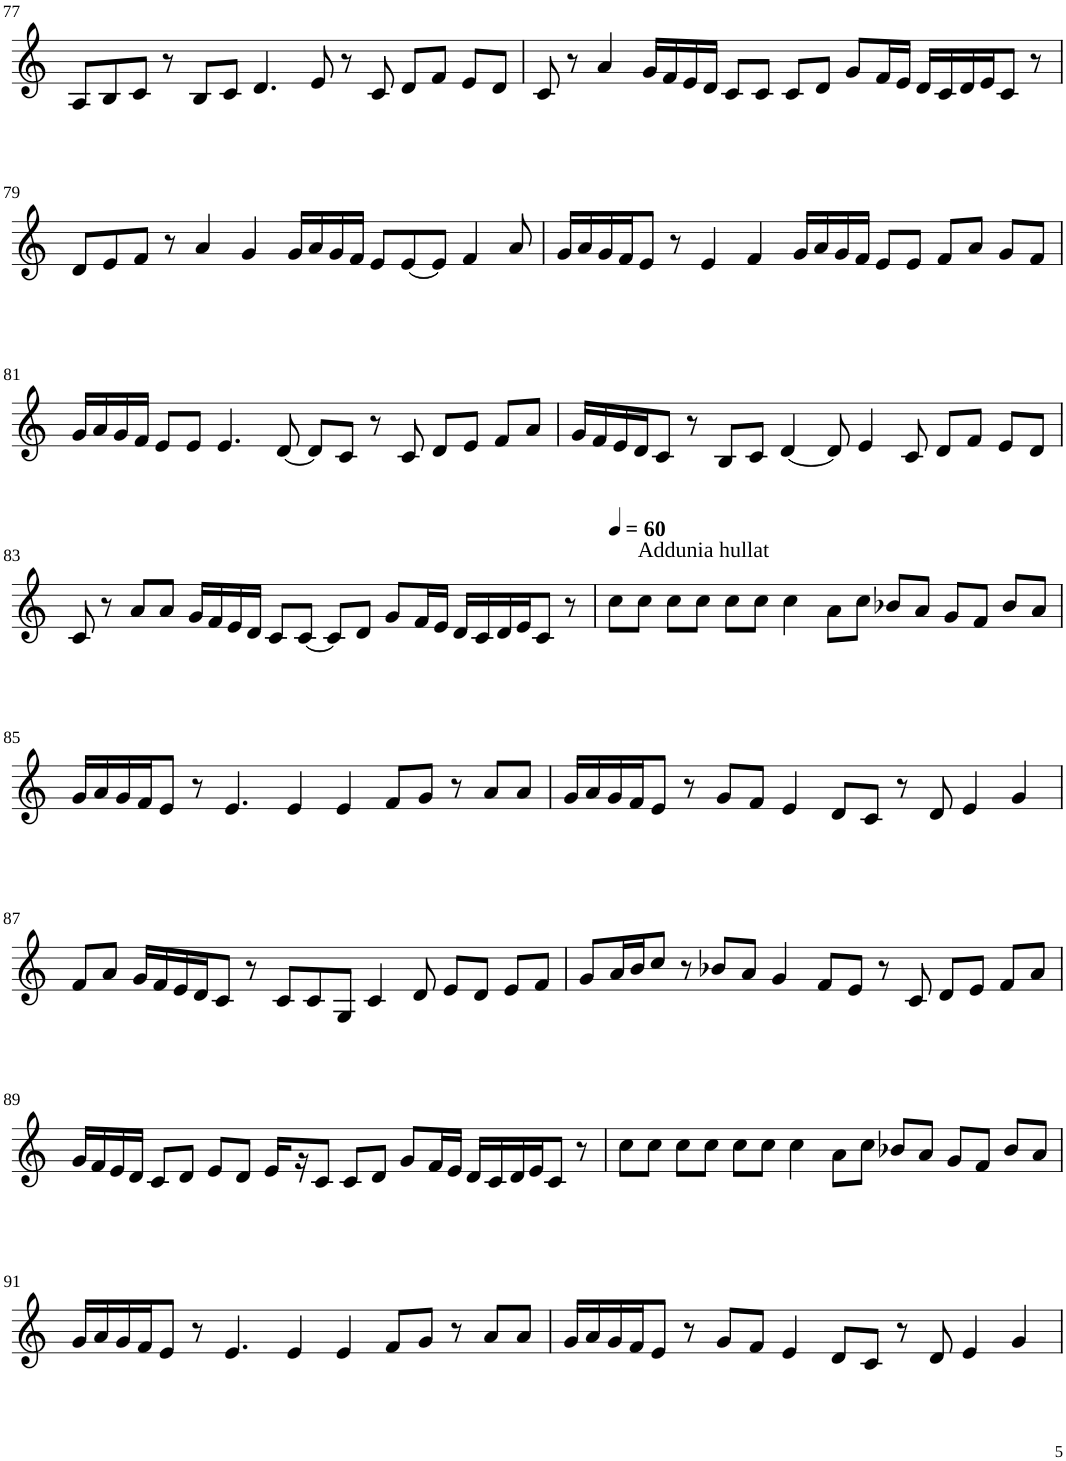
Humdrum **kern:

**kern
*part1
*staff1
*I"Violin
!!LO:PB:g=z
*clefG2
*k[]
*M8/4
=77
8A/L
8B/
8c/J
8r
8B/L
8c/J
4.d/
8e/
8r
8c/
8d/L
8f/J
8e/L
8d/J
=78
8c/
8r
4a/
16g/LL
16f/
16e/
16d/JJ
8c/L
8c/J
8c/L
8d/J
8g/L
16f/L
16e/JJ
16d/LL
16c/
16d/
16e/J
8c/J
8r
!!LO:LB:g=z
=79
8d/L
8e/
8f/J
8r
4a/
4g/
16g/LL
16a/
16g/
16f/JJ
8e/L
[8e/
8e/J]
4f/
8a/
=80
16g/LL
16a/
16g/
16f/J
8e/J
8r
4e/
4f/
16g/LL
16a/
16g/
16f/JJ
8e/L
8e/J
8f/L
8a/J
8g/L
8f/J
!!LO:LB:g=z
=81
16g/LL
16a/
16g/
16f/JJ
8e/L
8e/J
4.e/
[8d/
8d/L]
8c/J
8r
8c/
8d/L
8e/J
8f/L
8a/J
=82
16g/LL
16f/
16e/
16d/J
8c/J
8r
8B/L
8c/J
[4d/
8d/]
4e/
8c/
8d/L
8f/J
8e/L
8d/J
!!LO:LB:g=z
=83
8c/
8r
8a/L
8a/J
16g/LL
16f/
16e/
16d/JJ
8c/L
[8c/J
8c/L]
8d/J
8g/L
16f/L
16e/JJ
16d/LL
16c/
16d/
16e/J
8c/J
8r
=84
*MM60
8cc\L
!LO:TX:a:t=Addunia hullat
8cc\J
8cc\L
8cc\J
8cc\L
8cc\J
4cc\
8a\L
8cc\J
8b-X/L
8a/J
8g/L
8f/J
8b-/L
8a/J
!!LO:LB:g=z
=85
16g/LL
16a/
16g/
16f/J
8e/J
8r
4.e/
4e/
4e/
8f/L
8g/J
8r
8a/L
8a/J
=86
16g/LL
16a/
16g/
16f/J
8e/J
8r
8g/L
8f/J
4e/
8d/L
8c/J
8r
8d/
4e/
4g/
!!LO:LB:g=z
=87
8f/L
8a/J
16g/LL
16f/
16e/
16d/J
8c/J
8r
8c/L
8c/
8G/J
4c/
8d/
8e/L
8d/J
8e/L
8f/J
=88
8g/L
16a/L
16b/J
8cc/J
8r
8b-X/L
8a/J
4g/
8f/L
8e/J
8r
8c/
8d/L
8e/J
8f/L
8a/J
!!LO:LB:g=z
=89
16g/LL
16f/
16e/
16d/JJ
8c/L
8d/J
8e/L
8d/J
16e/LL
16r
8c/J
8c/L
8d/J
8g/L
16f/L
16e/JJ
16d/LL
16c/
16d/
16e/J
8c/J
8r
=90
8cc\L
8cc\J
8cc\L
8cc\J
8cc\L
8cc\J
4cc\
8a\L
8cc\J
8b-X/L
8a/J
8g/L
8f/J
8b-/L
8a/J
!!LO:LB:g=z
=91
16g/LL
16a/
16g/
16f/J
8e/J
8r
4.e/
4e/
4e/
8f/L
8g/J
8r
8a/L
8a/J
=92
16g/LL
16a/
16g/
16f/J
8e/J
8r
8g/L
8f/J
4e/
8d/L
8c/J
8r
8d/
4e/
4g/
=
*-
